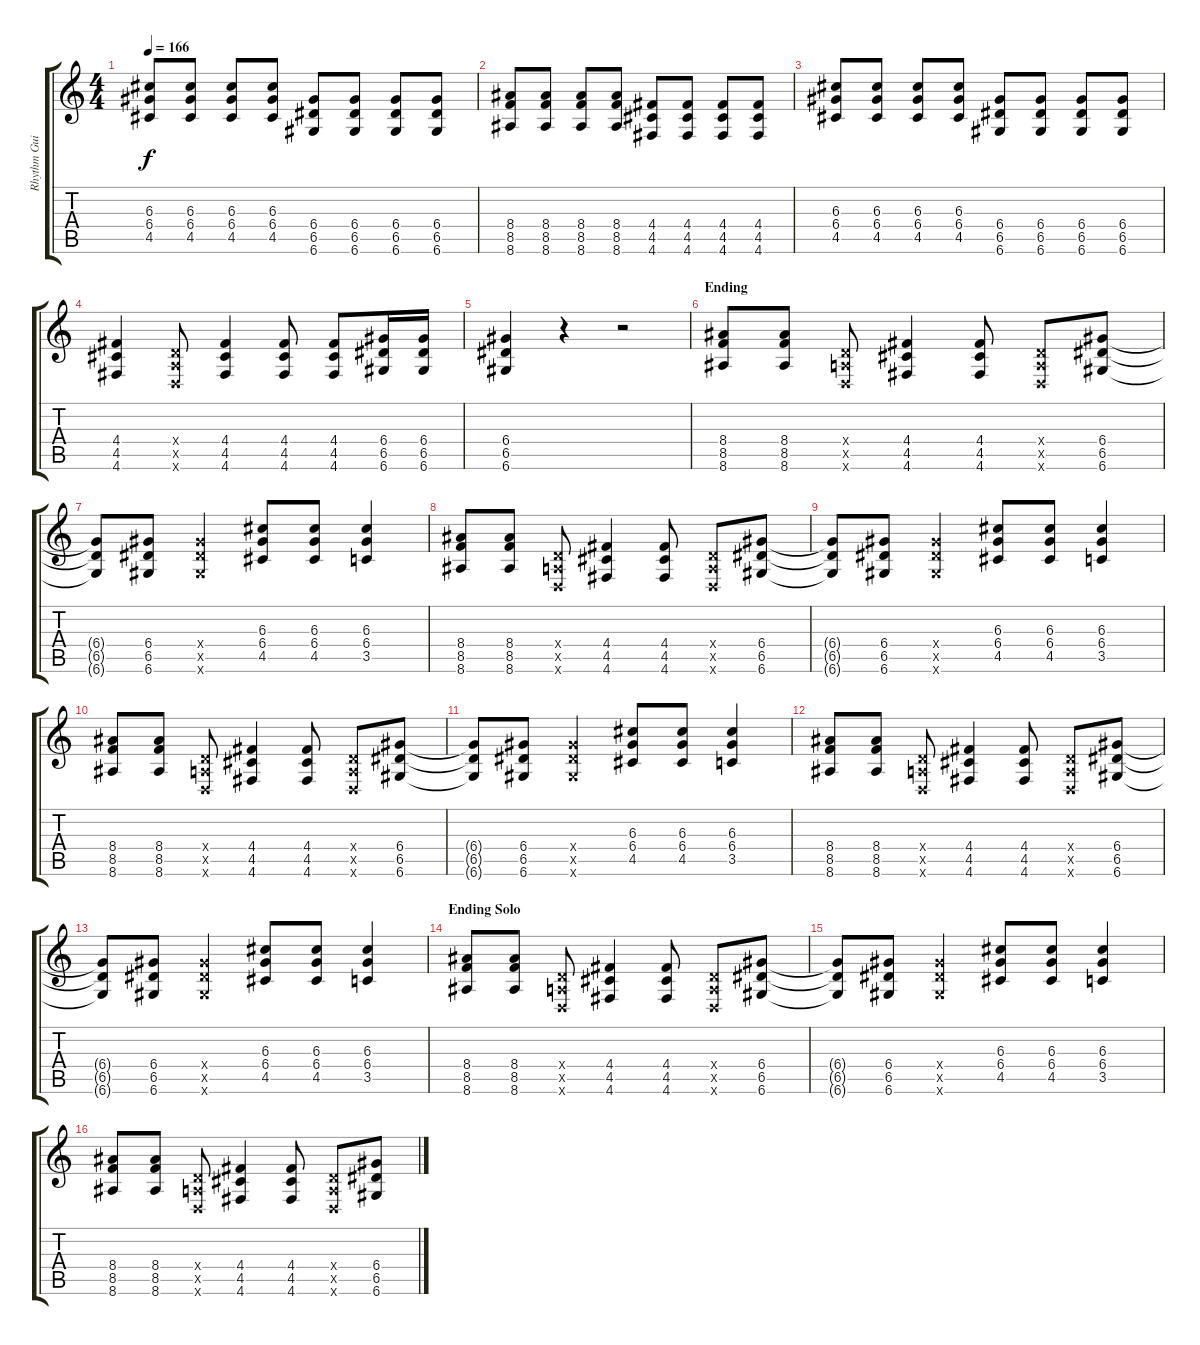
\track ("Rhythm Guitar" "Rhythm Gui") {instrument overdrivenguitar}
\staff {score tabs}
\tuning (E4 B3 G3 D3 A2 D2) {hide}
\ts (4 4)
\tempo 166
\clef g2
\ks c
(6.3 6.4 4.5).8{dy f} (6.3 6.4 4.5).8 (6.3 6.4 4.5).8 (6.3 6.4 4.5).8 (6.4 6.5 6.6).8 (6.4 6.5 6.6).8 (6.4 6.5 6.6).8 (6.4 6.5 6.6).8 |
(8.4 8.5 8.6).8 (8.4 8.5 8.6).8 (8.4 8.5 8.6).8 (8.4 8.5 8.6).8 (4.4 4.5 4.6).8 (4.4 4.5 4.6).8 (4.4 4.5 4.6).8 (4.4 4.5 4.6).8 |
(6.3 6.4 4.5).8 (6.3 6.4 4.5).8 (6.3 6.4 4.5).8 (6.3 6.4 4.5).8 (6.4 6.5 6.6).8 (6.4 6.5 6.6).8 (6.4 6.5 6.6).8 (6.4 6.5 6.6).8 |
(4.4 4.5 4.6).4 (0.4{x} 0.5{x} 0.6{x}).8 (4.4 4.5 4.6).4 (4.4 4.5 4.6).8 (4.4 4.5 4.6).8 (6.4 6.5 6.6).16 (6.4 6.5 6.6).16 |
(6.4 6.5 6.6).4 r.4 r.2 |
\section ("" "Ending")
(8.4 8.5 8.6).8 (8.4 8.5 8.6).8 (0.4{x} 0.5{x} 0.6{x}).8 (4.4 4.5 4.6).4 (4.4 4.5 4.6).8 (0.4{x} 0.5{x} 0.6{x}).8 (6.4 6.5 6.6).8 |
(6.4{t} 6.5{t} 6.6{t}).8 (6.4 6.5 6.6).8 (6.4{x} 6.5{x} 6.6{x}).4 (6.3 6.4 4.5).8 (6.3 6.4 4.5).8 (6.3 6.4 3.5).4 |
(8.4 8.5 8.6).8 (8.4 8.5 8.6).8 (0.4{x} 0.5{x} 0.6{x}).8 (4.4 4.5 4.6).4 (4.4 4.5 4.6).8 (0.4{x} 0.5{x} 0.6{x}).8 (6.4 6.5 6.6).8 |
(6.4{t} 6.5{t} 6.6{t}).8 (6.4 6.5 6.6).8 (6.4{x} 6.5{x} 6.6{x}).4 (6.3 6.4 4.5).8 (6.3 6.4 4.5).8 (6.3 6.4 3.5).4 |
(8.4 8.5 8.6).8 (8.4 8.5 8.6).8 (0.4{x} 0.5{x} 0.6{x}).8 (4.4 4.5 4.6).4 (4.4 4.5 4.6).8 (0.4{x} 0.5{x} 0.6{x}).8 (6.4 6.5 6.6).8 |
(6.4{t} 6.5{t} 6.6{t}).8 (6.4 6.5 6.6).8 (6.4{x} 6.5{x} 6.6{x}).4 (6.3 6.4 4.5).8 (6.3 6.4 4.5).8 (6.3 6.4 3.5).4 |
(8.4 8.5 8.6).8 (8.4 8.5 8.6).8 (0.4{x} 0.5{x} 0.6{x}).8 (4.4 4.5 4.6).4 (4.4 4.5 4.6).8 (0.4{x} 0.5{x} 0.6{x}).8 (6.4 6.5 6.6).8 |
(6.4{t} 6.5{t} 6.6{t}).8 (6.4 6.5 6.6).8 (6.4{x} 6.5{x} 6.6{x}).4 (6.3 6.4 4.5).8 (6.3 6.4 4.5).8 (6.3 6.4 3.5).4 |
\section ("" "Ending Solo")
(8.4 8.5 8.6).8 (8.4 8.5 8.6).8 (0.4{x} 0.5{x} 0.6{x}).8 (4.4 4.5 4.6).4 (4.4 4.5 4.6).8 (0.4{x} 0.5{x} 0.6{x}).8 (6.4 6.5 6.6).8 |
(6.4{t} 6.5{t} 6.6{t}).8 (6.4 6.5 6.6).8 (6.4{x} 6.5{x} 6.6{x}).4 (6.3 6.4 4.5).8 (6.3 6.4 4.5).8 (6.3 6.4 3.5).4 |
(8.4 8.5 8.6).8 (8.4 8.5 8.6).8 (0.4{x} 0.5{x} 0.6{x}).8 (4.4 4.5 4.6).4 (4.4 4.5 4.6).8 (0.4{x} 0.5{x} 0.6{x}).8 (6.4 6.5 6.6).8
